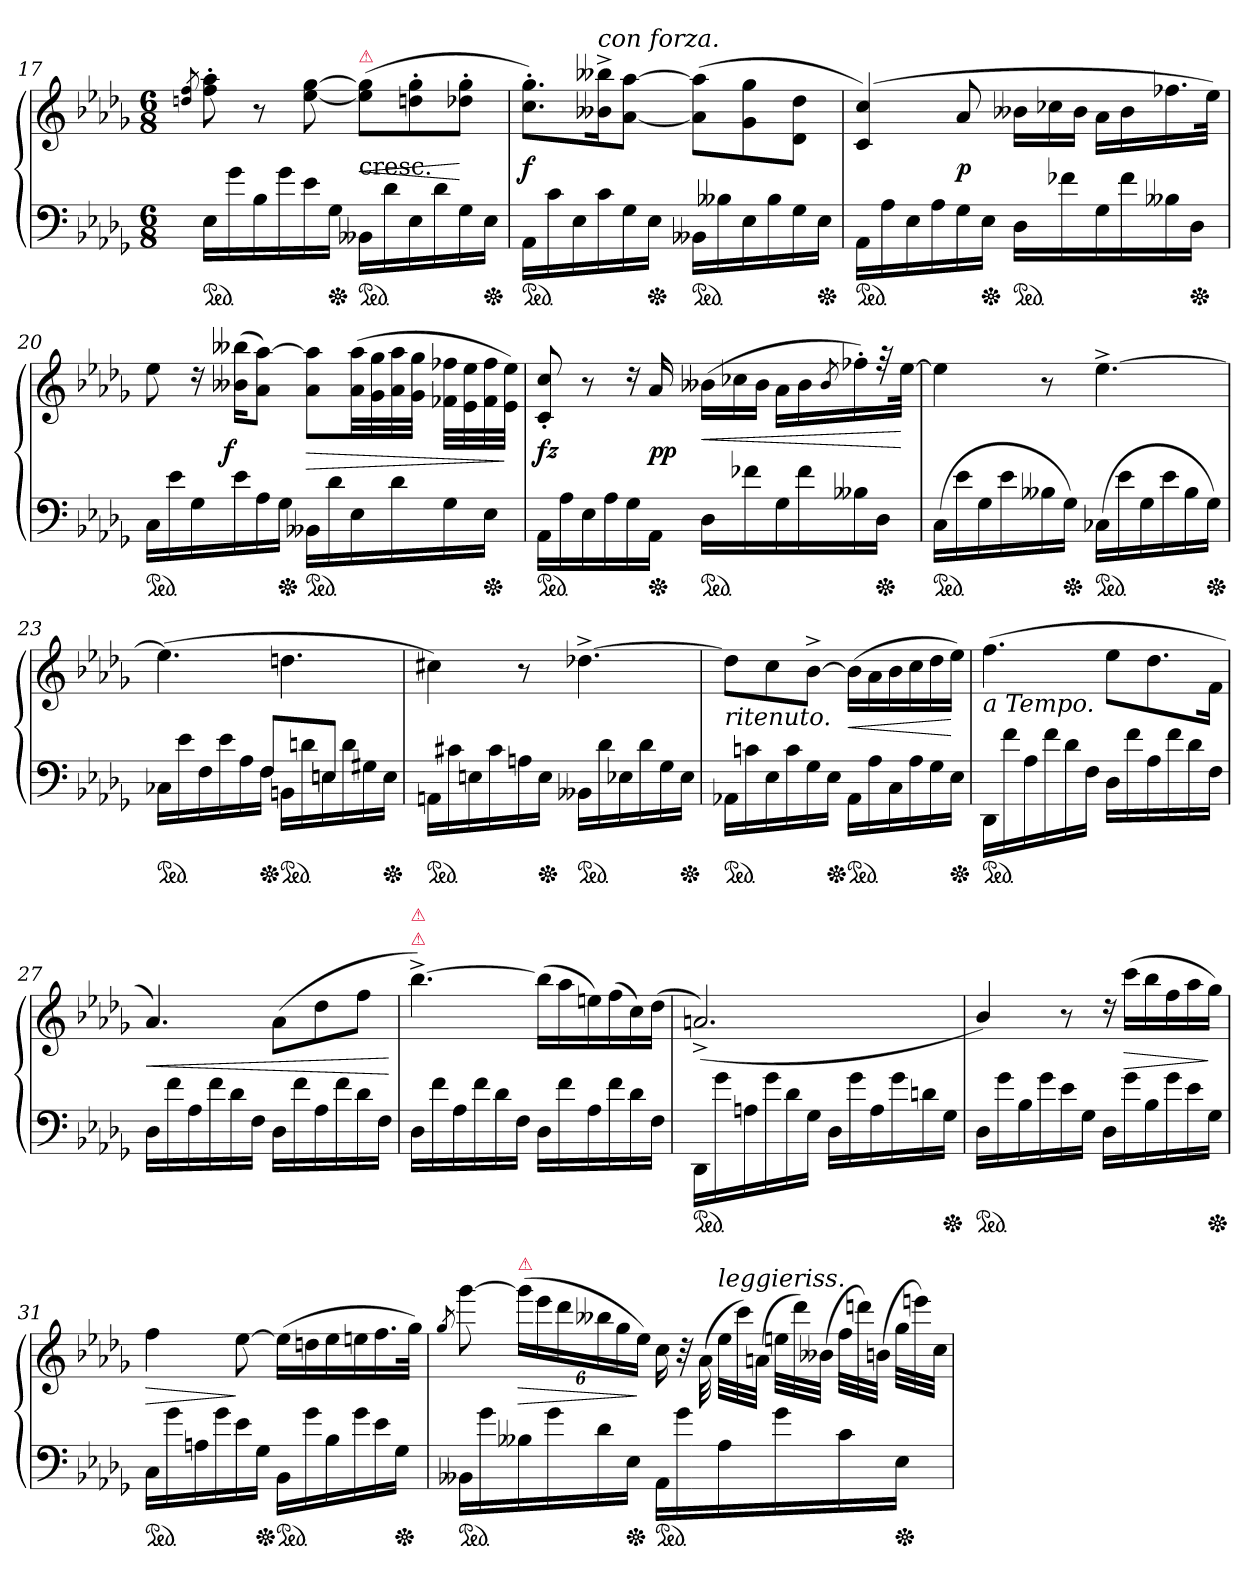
**kern	**kern	**dynam
*part1	*part1	*part1
*staff2	*staff1	*staff1/2
*clefF4	*clefG2	*
*k[b-e-a-d-g-]	*k[b-e-a-d-g-]	*
*D-:	*D-:	*
*M6/8	*M6/8	*
=17	=17	=17
.	8qddn/ 8qff/	.
*ped	*	*
16E-LL	8ff'> 8aa-'>	.
16g-	.	.
16B-	8r	.
16g-	.	.
16e-	[8ee- [8gg-	.
*Xped	*	*
16G-JJ	.	.
!	!LO:TX:c:t=cresc.	!
!	!LO:TX:a:color=crimson:t=⚠	!
*ped	*	*
16BB--XLL	(>8ee-] 8gg-]L	<
16d-	.	.
16E-	8ddn'> 8gg-'>	.
16d-	.	.
16G-	8dd-X'> 8gg-'>J	[
*Xped	*	*
16E-JJ	.	.
=18	=18	=18
*ped	*	*
16AA-LL	8.cc'> 8.gg-'>L)	f
16c	.	.
16E-	.	.
!	!LO:TX:a:i:t=con forza.	!
16c	16b--X^< 16bb--X^<K	.
16G-	[8a- [8aa-J	.
*Xped	*	*
16E-JJ	.	.
*ped	*	*
16BB--XLL	(>8a-] 8aa-]L	.
16B--X	.	.
16E-	8g- 8gg-	.
16B--	.	.
16G-	8d- 8dd-J	.
*Xped	*	*
16E-JJ	.	.
=19	=19	=19
*ped	*	*
16AA-LL	(>4c 4cc)	.
16A-	.	.
16E-	.	.
16A-	.	.
16G-	8a-	p
*Xped	*	*
16E-JJ	.	.
*	*Xtuplet	*
*ped	*	*
16D-LL	24b--XLL	.
.	24cc-X	.
16f-X	.	.
.	24b--JJ	.
16G-	16a-LL	.
16f-	16b--	.
16B--X	16.ff-X	.
*Xped	*	*
16D-JJ	.	.
.	32ee-JJk)	.
=20	=20	=20
*ped	*	*
16CLL	8ee-	.
16e-	.	.
16G-	16rdd	.
!	!	!LO:DY:rj
16e-	(>16b--X 16bb--XKL	f
16A-	8a- [8aa-J)	.
*Xped	*	*
16G-JJ	.	.
*ped	*	*
16BB--XLL	8a- 8aa-]L	>
16d-\	.	.
16E-	(>32a- 32aa-LL	.
.	32g- 32gg-	.
16d-	32a- 32aa-	.
.	32g- 32gg-JJJ	.
16G-	32f-X 32ff-XLLL	.
.	32e- 32ee-	.
*Xped	*	*
16E-JJ	32f- 32ff-	.
.	32e- 32ee-JJJ)	]
=21	=21	=21
*ped	*	*
16AA-LL	8c'< 8cc'<	fz
16A-	.	.
16E-	8r	.
16A-	.	.
16G-	16rdd	.
*Xped	*	*
16AA-JJ	16a-	pp
*ped	*	*
16D-LL	(>24b--XLL	<
.	24cc-X	.
16f-X	.	.
.	24b--JJ	.
16G-	16a-LL	.
16f-	16b--	.
.	8qb--/	.
16B--X	16ff-X'>)	.
*Xped	*	*
16D-JJ	32rff	.
.	[32ee-JJk	[
=22	=22	=22
*ped	*	*
(>16CLL	4ee-]	.
16e-	.	.
16G-	.	.
16e-	.	.
16B--X	8r	.
*Xped	*	*
16G-JJ)	.	.
*ped	*	*
(>16C-XLL	[4.ee-^<	.
16e-	.	.
16G-	.	.
16e-	.	.
16B--	.	.
*Xped	*	*
16G-JJ)	.	.
=23	=23	=23
*^	*	*
*ped	*	*	*
4ryy	16C-XLL	(>4.ee-]	.
.	16e-	.	.
.	16F	.	.
.	16e-	.	.
16ryy	16A-	.	.
*Xped	*	*	*
8FL	16FJJ	.	.
*ped	*	*	*
.	16BBnLL	4.ddn	.
!LO:N:vis=8	!	!	!
16ryy	16dn	.	.
8EnJ	16En	.	.
.	16d	.	.
8ryy	16G#X	.	.
*Xped	*	*	*
.	16EJJ	.	.
*v	*v	*	*
=24	=24	=24
*ped	*	*
16AAnLL	4cc#X)	.
16c#X	.	.
16En	.	.
16c#	.	.
16An	8r	.
*Xped	*	*
16EJJ	.	.
*ped	*	*
16BB--XLL	[4.dd-X^<	.
16d-	.	.
16E-X	.	.
16d-	.	.
16G-	.	.
*Xped	*	*
16E-JJ	.	.
=25	=25	=25
!	!LO:TX:b:i:t=ritenuto.	!
*ped	*	*
16AA-XLL	8dd-L]	.
16cn	.	.
16E-	8cc	.
16c	.	.
16G-	[8b-^>J	.
*Xped	*	*
16E-JJ	.	.
*ped	*	*
16AA-LL	(>16b-LL]	<
16A-	16a-	.
16C	16b-	.
16A-	16cc	.
16G-	16dd-	.
*Xped	*	*
16E-JJ	16ee-JJ)	[
=26	=26	=26
!	!LO:TX:b:i:t=a Tempo.	!
*ped	*	*
16DD-/LL	(>4.ff	.
16f\	.	.
16A-\	.	.
16f\	.	.
16d-\	.	.
16F\JJ	.	.
16D-LL	8ee-L	.
16f	.	.
16A-	8.dd-	.
16f	.	.
16d-	.	.
16FJJ	16fJk	.
=27	=27	=27
16D-LL	4.a-)	<
16f	.	.
16A-	.	.
16f	.	.
16d-	.	.
16FJJ	.	.
16D-LL	(>8a-L	.
16f	.	.
16A-	8dd-	.
16f	.	.
16d-	8ffJ	.
16FJJ	.	.
.	.	[
=28	=28	=28
!	!LO:TX:a:color=crimson:t=⚠	!
!	!LO:TX:a:color=crimson:t=⚠	!
16D-LL	[4.bb-^<)	.
16f	.	.
16A-	.	.
16f	.	.
16d-	.	.
16FJJ	.	.
16D-LL	(>16bb-LL]	.
16f	16aa-	.
16A-	16een)	.
16f	(>16ff	.
16d-	16cc)	.
16FJJ	(>16dd-JJ	.
=29	=29	=29
*ped	*	*
16DD-/LL	(<2.an^>)	.
16g-\	.	.
16An\	.	.
16g-\	.	.
16d-\	.	.
16G-\JJ	.	.
16D-LL	.	.
16g-	.	.
16A	.	.
16g-	.	.
16dn	.	.
*Xped	*	*
16G-JJ	.	.
=30	=30	=30
*ped	*	*
16D-LL	4b-/)	.
16g-	.	.
16B-	.	.
16g-	.	.
16e-	8r	.
16G-JJ	.	.
16D-LL	16rdd	.
16g-	(>16cccLL	>
16B-	16bb-	.
16g-	16ff	.
16e-	16aa-	.
*Xped	*	*
16G-JJ	16gg-JJ)	]
=31	=31	=31
*ped	*	*
16CLL	4ff	>
16g-	.	.
16An	.	.
16g-	.	.
16e-	[8ee-	]
*Xped	*	*
16G-JJ	.	.
*ped	*	*
16BB-LL	(>16ee-LL]	.
16g-	16ddn	.
16B-	16ee-	.
16g-	16een	.
16e-	16.ff	.
*Xped	*	*
16G-JJ	.	.
.	32gg-JJk)	.
=32	=32	=32
.	8qgg-/	.
*ped	*	*
16BB--XLL	[8ggg-	.
16g-	.	.
*	*tuplet	*
!	!LO:TX:a:color=crimson:t=⚠	!
16B--X	(>24ggg-LL]	>
.	24eee-	.
16g-	.	.
.	24ddd-	.
16d-	24bb--X	.
.	24gg-	.
*Xped	*	*
16E-JJ	.	.
.	24ee-JJ)	]
*ped	*	*
16AA-LL	16cc	.
16g-	32r	.
.	(>32a-\	.
*	*Xtuplet	*
!	!LO:TX:a:i:t=leggieriss.	!
16A-	48ee-LLL	.
.	48ccc)	.
.	(>48anJJJ	.
16g-	48eenLLL	.
.	48ddd-)	.
.	(>48b--XJJJ	.
16c	48ffLLL	.
.	48dddn)	.
.	(>48bnJJJ	.
*Xped	*	*
16E-JJ	48gg-LLL	.
.	48eeen)	.
.	48ccJJJ	.
=	=	=
*-	*-	*-
